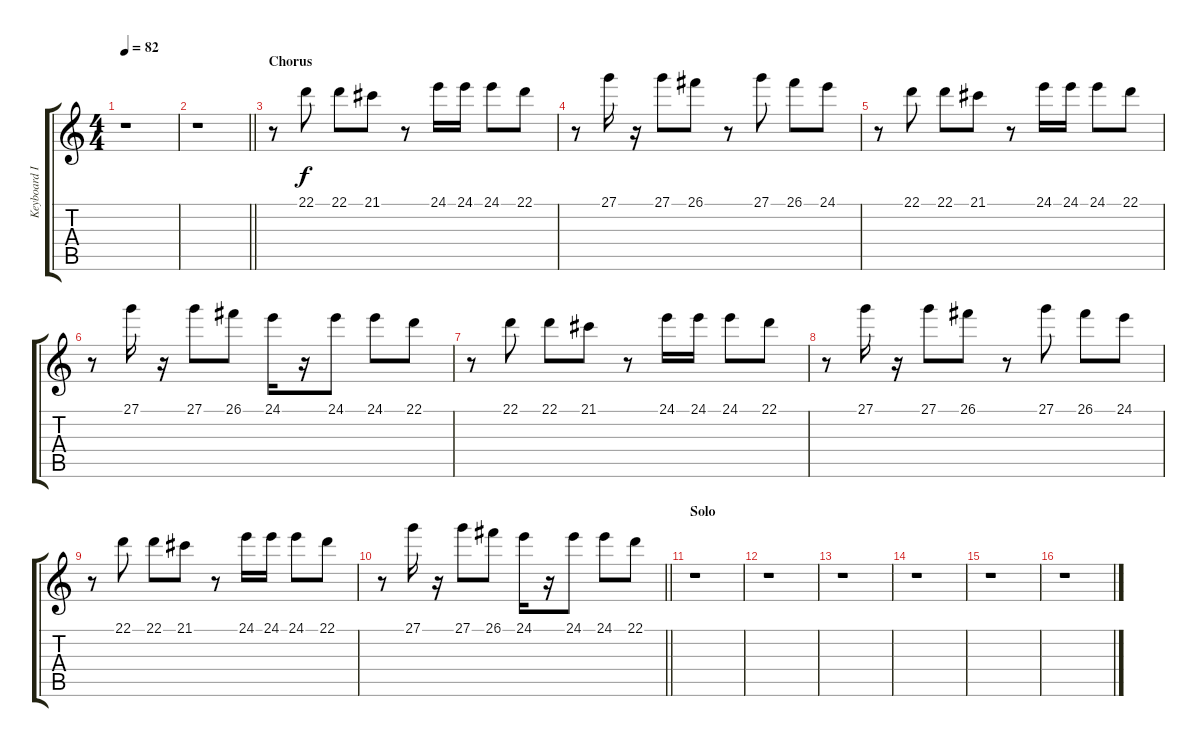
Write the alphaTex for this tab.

\track ("Keyboard II" "Keyboard I") {instrument stringensemble1}
\staff {score tabs}
\tuning (E4 B3 G3 D3 A2 E2) {hide}
\ts (4 4)
\tempo 82
\clef g2
\ks c
r.1{dy f} |
\barLineRight lightlight
r.1 |
\section ("" "Chorus")
r.8 22.1.8 22.1.8 21.1.8 r.8 24.1.16 24.1.16 24.1.8 22.1.8 |
r.8 27.1.16 r.16 27.1.8 26.1.8 r.8 27.1.8 26.1.8 24.1.8 |
r.8 22.1.8 22.1.8 21.1.8 r.8 24.1.16 24.1.16 24.1.8 22.1.8 |
r.8 27.1.16 r.16 27.1.8 26.1.8 24.1.16 r.16 24.1.8 24.1.8 22.1.8 |
r.8 22.1.8 22.1.8 21.1.8 r.8 24.1.16 24.1.16 24.1.8 22.1.8 |
r.8 27.1.16 r.16 27.1.8 26.1.8 r.8 27.1.8 26.1.8 24.1.8 |
r.8 22.1.8 22.1.8 21.1.8 r.8 24.1.16 24.1.16 24.1.8 22.1.8 |
\barLineRight lightlight
r.8 27.1.16 r.16 27.1.8 26.1.8 24.1.16 r.16 24.1.8 24.1.8 22.1.8 |
\section ("" "Solo")
r.1 |
r.1 |
r.1 |
r.1 |
r.1 |
r.1
